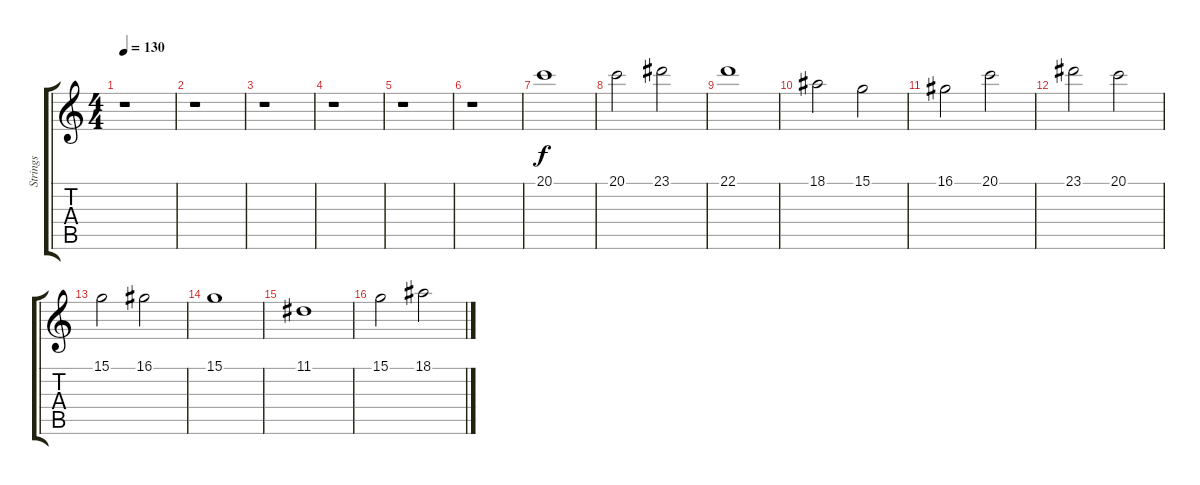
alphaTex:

\track ("Strings" "Strings") {instrument stringensemble1}
\staff {score tabs}
\tuning (E4 B3 G3 D3 A2 E2) {hide}
\ts (4 4)
\tempo 130
\clef g2
\ks c
r.1{dy f} |
r.1 |
r.1 |
r.1 |
r.1 |
r.1 |
20.1.1 |
20.1.2 23.1.2 |
22.1.1 |
18.1.2 15.1.2 |
16.1.2 20.1.2 |
23.1.2 20.1.2 |
15.1.2 16.1.2 |
15.1.1 |
11.1.1 |
15.1.2 18.1.2
